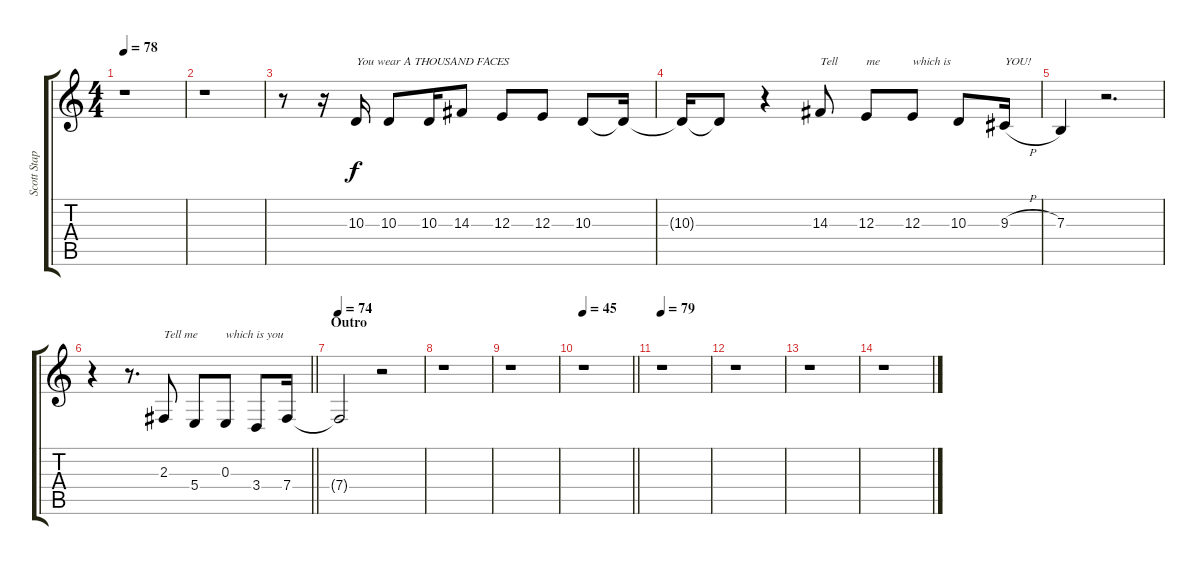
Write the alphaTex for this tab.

\track ("Scott Stapp (Vocals)" "Scott Stap") {instrument violin}
\staff {score tabs}
\tuning (Db4 Ab3 E3 B2 Gb2 B1) {hide}
\ts (4 4)
\tempo 78
\clef g2
\ks c
r.1{dy f} |
r.1 |
r.8{volume 16} r.16 10.3.16{txt "You wear A THOUSAND FACES"} 10.3.8 10.3.16 14.3.8 12.3.8 12.3.8 10.3.8 10.3{t}.16 |
10.3{t}.16 10.3{t}.8 r.4 14.3.8{txt "Tell"} 12.3.8{txt "me"} 12.3.8{txt "which is"} 10.3.8 9.3{h}.16{txt "YOU!"} |
7.3.4 r.2{d} |
\barLineRight lightlight
r.4 r.8{d} 2.3.8{txt "Tell me"} 5.4.8 0.3.8{txt "which is you"} 3.4.8 7.4.16 |
\section ("" "Outro")
\tempo 74
7.4{t}.2 r.2 |
r.1 |
r.1 |
\tempo 45
\barLineRight lightlight
r.1 |
\tempo 79
r.1 |
r.1 |
r.1 |
r.1
